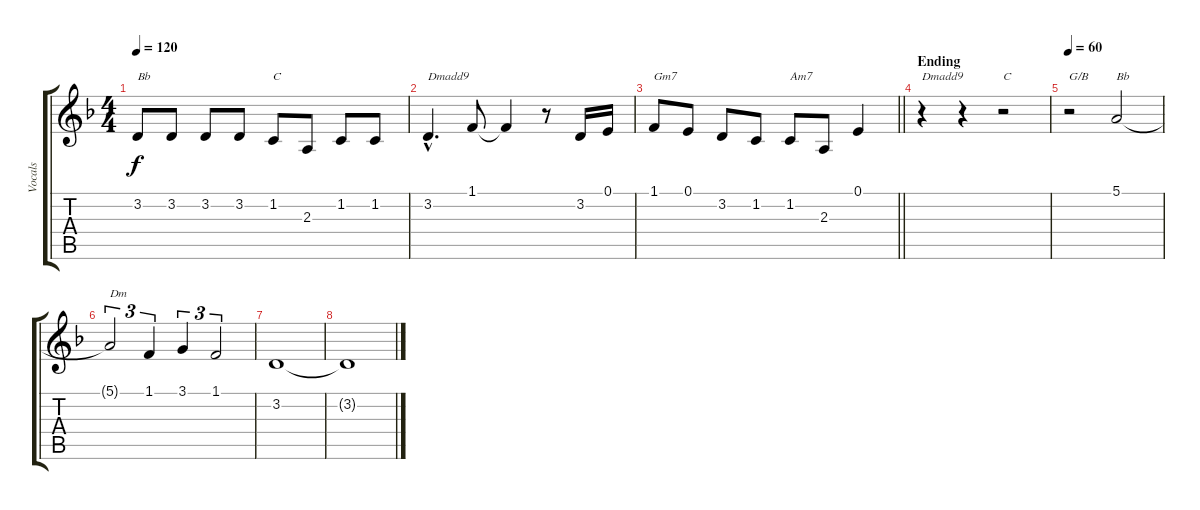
\track ("Vocals" "Vocals") {instrument sopranosax}
\staff {score tabs}
\tuning (E4 B3 G3 D3 A2 E2) {hide}
\ts (4 4)
\tempo 120
\clef g2
\ks dminor
3.2.8{txt "Bb" dy f} 3.2.8 3.2.8 3.2.8 1.2.8{txt "C"} 2.3.8 1.2.8 1.2.8 |
3.2{hac}.4{d txt "Dmadd9"} 1.1.8 1.1{t}.4 r.8 3.2.16 0.1.16 |
\barLineRight lightlight
1.1.8{txt "Gm7"} 0.1.8 3.2.8 1.2.8 1.2.8{txt "Am7"} 2.3.8 0.1.4 |
\section ("" "Ending")
r.4{txt "Dmadd9"} r.4 r.2{txt "C"} |
\tempo 60
r.2{txt "G/B"} 5.1.2{txt "Bb"} |
5.1{t}.2{tu (3 2) txt "Dm"} 1.1.4{tu (3 2)} 3.1.4{tu (3 2)} 1.1.2{tu (3 2)} |
3.2.1 |
3.2{t}.1
